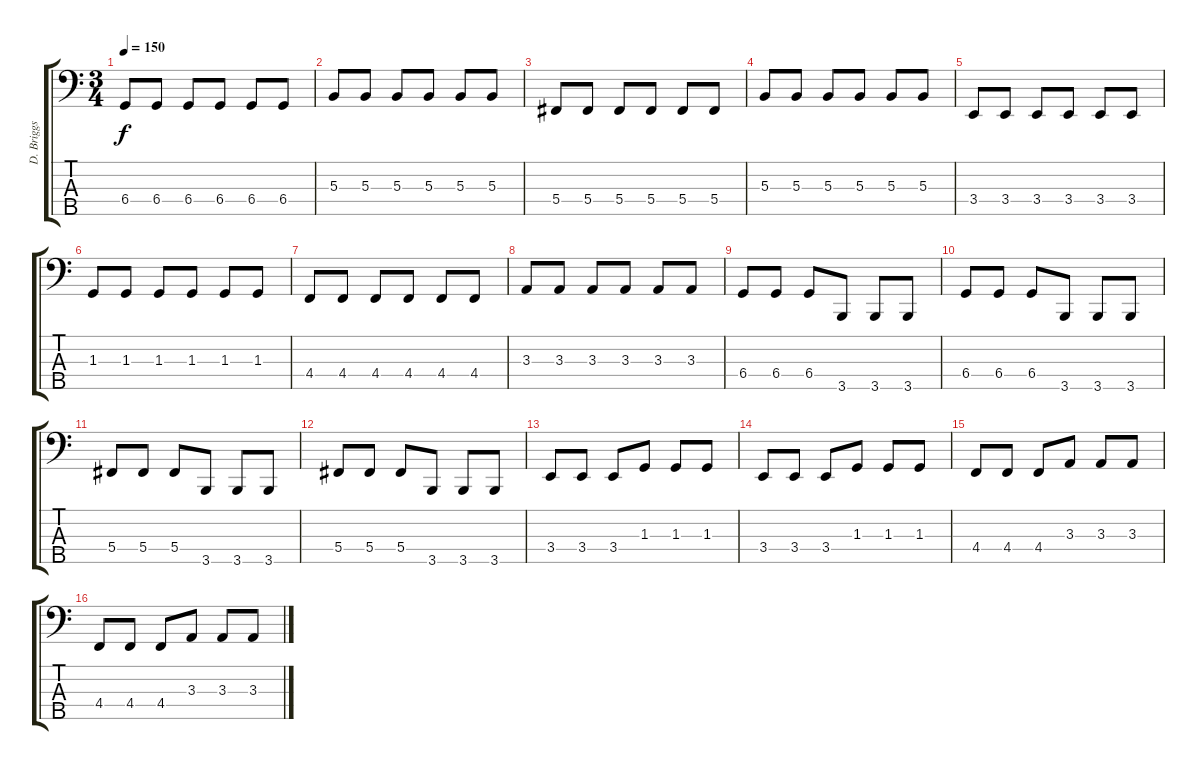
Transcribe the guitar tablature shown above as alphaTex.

\track ("D. Briggs Bass" "D. Briggs ") {instrument electricbassfinger}
\staff {score tabs}
\tuning (E2 B1 Gb1 Db1 Ab0) {hide}
\ts (3 4)
\tempo 150
\clef f4
\ks c
6.4.8{dy f} 6.4.8 6.4.8 6.4.8 6.4.8 6.4.8 |
5.3.8 5.3.8 5.3.8 5.3.8 5.3.8 5.3.8 |
5.4.8 5.4.8 5.4.8 5.4.8 5.4.8 5.4.8 |
5.3.8 5.3.8 5.3.8 5.3.8 5.3.8 5.3.8 |
3.4.8 3.4.8 3.4.8 3.4.8 3.4.8 3.4.8 |
1.3.8 1.3.8 1.3.8 1.3.8 1.3.8 1.3.8 |
4.4.8 4.4.8 4.4.8 4.4.8 4.4.8 4.4.8 |
3.3.8 3.3.8 3.3.8 3.3.8 3.3.8 3.3.8 |
6.4.8 6.4.8 6.4.8 3.5.8 3.5.8 3.5.8 |
6.4.8 6.4.8 6.4.8 3.5.8 3.5.8 3.5.8 |
5.4.8 5.4.8 5.4.8 3.5.8 3.5.8 3.5.8 |
5.4.8 5.4.8 5.4.8 3.5.8 3.5.8 3.5.8 |
3.4.8 3.4.8 3.4.8 1.3.8 1.3.8 1.3.8 |
3.4.8 3.4.8 3.4.8 1.3.8 1.3.8 1.3.8 |
4.4.8 4.4.8 4.4.8 3.3.8 3.3.8 3.3.8 |
4.4.8 4.4.8 4.4.8 3.3.8 3.3.8 3.3.8
